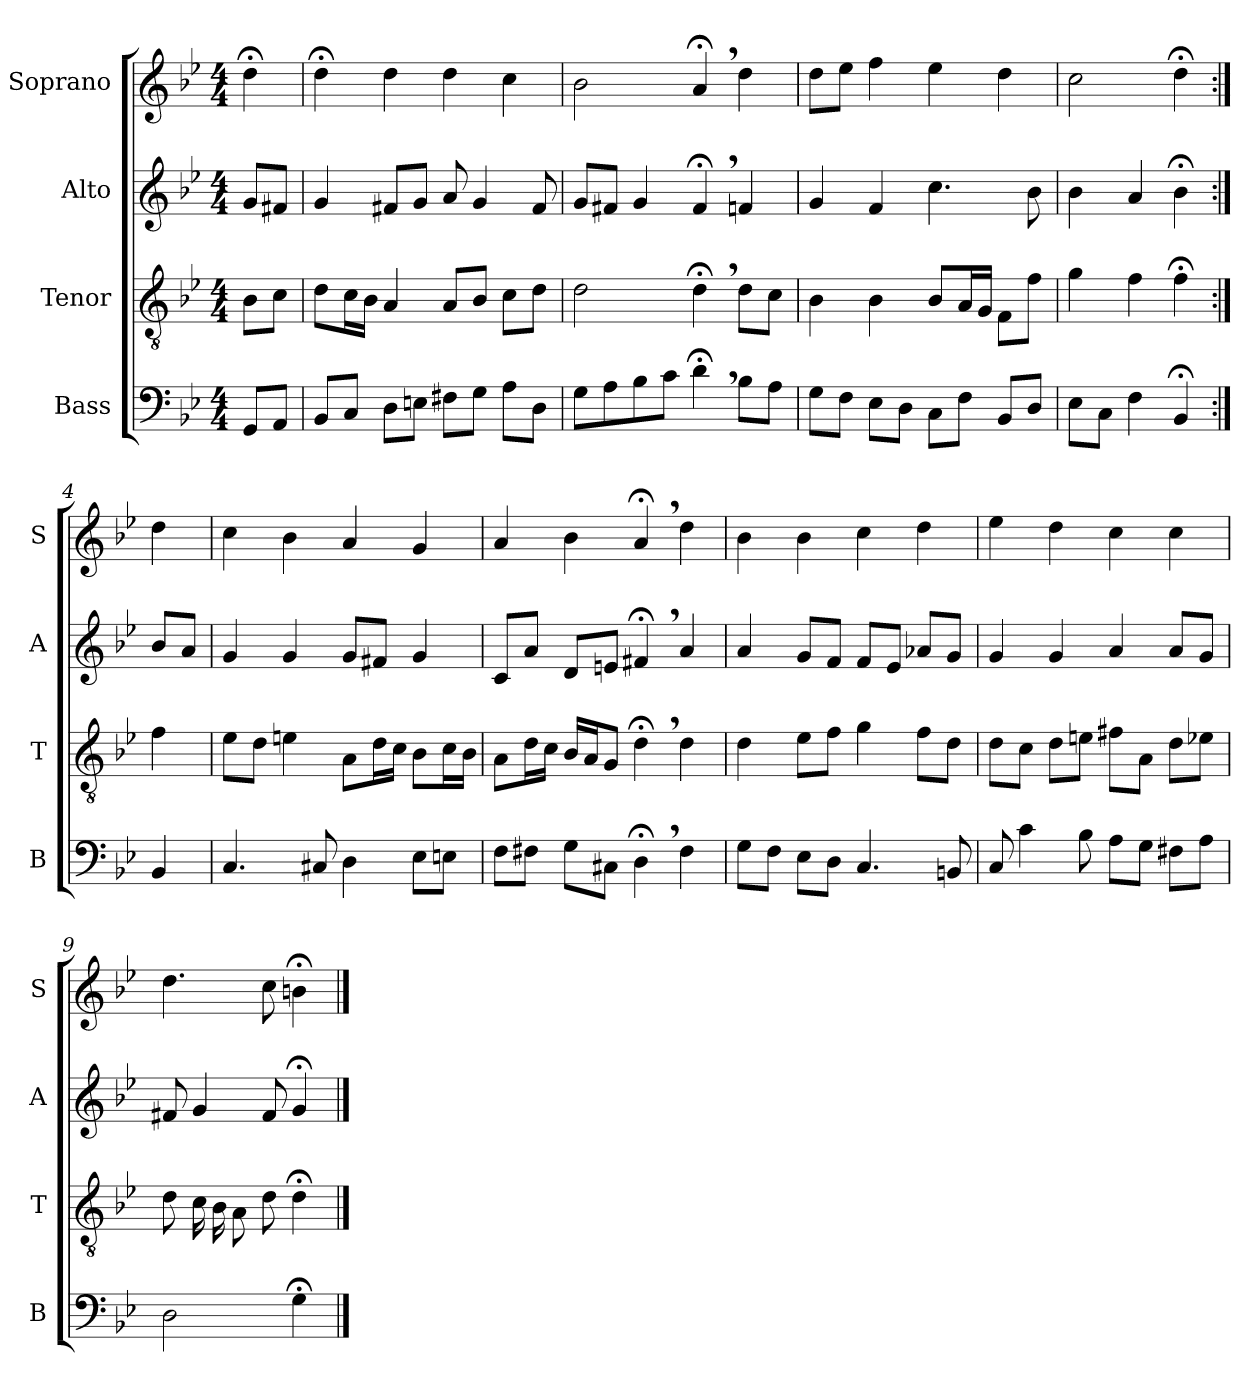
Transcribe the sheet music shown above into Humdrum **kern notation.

**kern	**kern	**kern	**kern
*part4	*part3	*part2	*part1
*staff4	*staff3	*staff2	*staff1
*I"Bass	*I"Tenor	*I"Alto	*I"Soprano
*I'B	*I'T	*I'A	*I'S
*clefF4	*clefGv2	*clefG2	*clefG2
*k[b-e-]	*k[b-e-]	*k[b-e-]	*k[b-e-]
*M4/4	*M4/4	*M4/4	*M4/4
=	=	=	=
8GG/L	8B-\L	8g/L	4dd;<\
8AA/J	8c\J	8f#X/J	.
=1	=1	=1	=1
8BB-/L	8d\L	4g/	4dd;<\
8C/J	16c\L	.	.
.	16B-\JJ	.	.
8D\L	4A/	8f#X/L	4dd\
8En\J	.	8g/J	.
8F#X\L	8A/L	8a/	4dd\
8G\J	8B-/J	4g/	.
8A\L	8c\L	.	4cc\
8D\J	8d\J	8f#/	.
=2	=2	=2	=2
8G\L	2d\	8g/L	2b-\
8A\	.	8f#X/J	.
8B-\	.	4g/	.
8c\J	.	.	.
4d;<,\	4d;<,\	4f#;<,/	4a;<,/
8B-\L	8d\L	4fn/	4dd\
8A\J	8c\J	.	.
=3	=3	=3	=3
8G\L	4B-\	4g/	8dd\L
8F\J	.	.	8ee-\J
8E-\L	4B-\	4f/	4ff\
8D\J	.	.	.
8C\L	8B-/L	4.cc\	4ee-\
8F\J	16A/L	.	.
.	16G/JJ	.	.
8BB-/L	8F\L	.	4dd\
8D/J	8f\J	8b-\	.
=4	=4	=4	=4
8E-\L	4g\	4b-\	2cc\
8C\J	.	.	.
4F\	4f\	4a/	.
4BB-;</	4f;<\	4b-;<\	4dd;<\
=4b:|!	=4b:|!	=4b:|!	=4b:|!
4BB-/	4f\	8b-/L	4dd\
.	.	8a/J	.
=5	=5	=5	=5
4.C/	8e-\L	4g/	4cc\
.	8d\J	.	.
.	4en\	4g/	4b-\
8C#X/	.	.	.
4D\	8A\L	8g/L	4a/
.	16d\L	8f#X/J	.
.	16c\JJ	.	.
8E-\L	8B-\L	4g/	4g/
8En\J	16c\L	.	.
.	16B-\JJ	.	.
=6	=6	=6	=6
8F\L	8A\L	8c/L	4a/
8F#X\J	16d\L	8a/J	.
.	16c\JJ	.	.
8G\L	16B-/LL	8d/L	4b-\
.	16A/J	.	.
8C#X\J	8G/J	8en/J	.
4D;<,\	4d;<,\	4f#X;<,/	4a;<,/
4F#\	4d\	4a/	4dd\
=7	=7	=7	=7
8G\L	4d\	4a/	4b-\
8F\J	.	.	.
8E-\L	8e-\L	8g/L	4b-\
8D\J	8f\J	8f/J	.
4.C/	4g\	8f/L	4cc\
.	.	8e-/J	.
.	8f\L	8a-X/L	4dd\
8BBn/	8d\J	8g/J	.
=8	=8	=8	=8
8C/	8d\L	4g/	4ee-\
4c\	8c\J	.	.
.	8d\L	4g/	4dd\
8B-\	8en\J	.	.
8A\L	8f#X\L	4a/	4cc\
8G\J	8A\J	.	.
8F#X\L	8d\L	8a/L	4cc\
8A\J	8e-X\J	8g/J	.
=9	=9	=9	=9
2D\	8d\	8f#X/	4.dd\
.	16c\	4g/	.
.	16B-\	.	.
.	8A\	.	.
.	8d\	8f#/	8cc\
4G;<\	4d;<\	4g;</	4bn;<\
==	==	==	==
*-	*-	*-	*-
